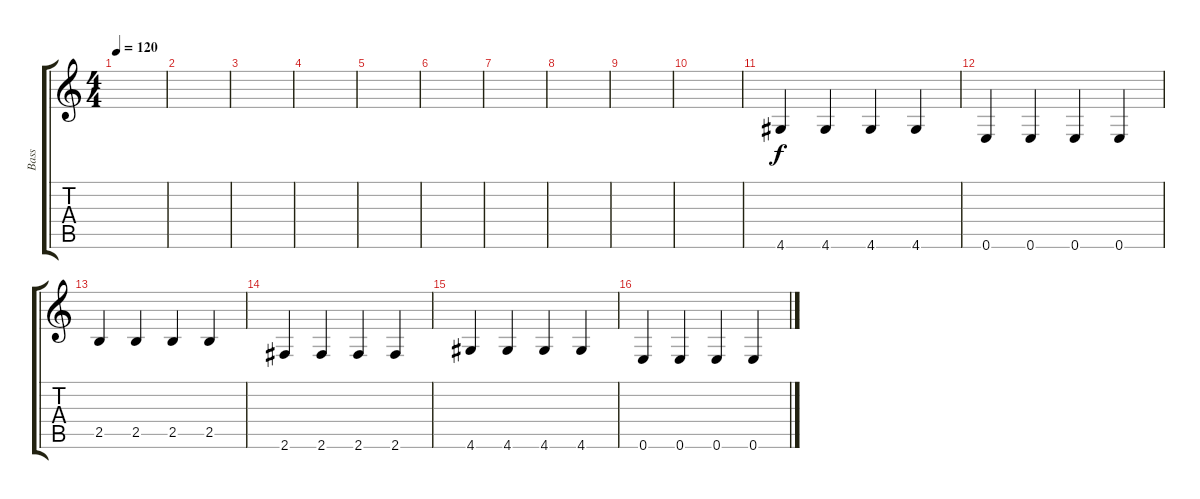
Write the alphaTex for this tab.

\track ("Bass" "Bass") {instrument electricbasspick}
\staff {score tabs}
\tuning (E4 B3 G3 D3 A2 E2) {hide}
\ts (4 4)
\tempo 120
\clef g2
\ks c
|
|
|
|
|
|
|
|
|
|
4.6.4 4.6.4 4.6.4 4.6.4 |
0.6.4 0.6.4 0.6.4 0.6.4 |
2.5.4 2.5.4 2.5.4 2.5.4 |
2.6.4 2.6.4 2.6.4 2.6.4 |
4.6.4 4.6.4 4.6.4 4.6.4 |
0.6.4 0.6.4 0.6.4 0.6.4
